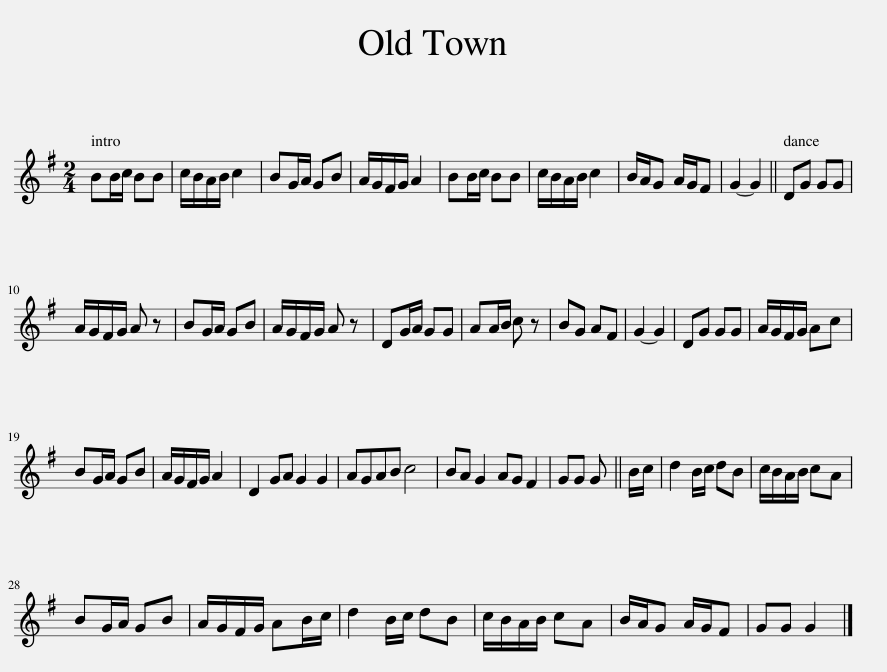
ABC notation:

X:1
L:1/8
M:2/4
I:linebreak $
K:G
V:1 treble
V:1
 BB/c/ BB | c/B/A/B/ c2 | BG/A/ GB | A/G/F/G/ A2 | BB/c/ BB | %5
 c/B/A/B/ c2 | B/A/G A/G/F | G2- G2 || DG GG |$ A/G/F/G/ A z | %10
 BG/A/ GB | A/G/F/G/ A z | DG/A/ GG | AA/B/ c z | BG AF | %15
 G2- G2 | DG GG | A/G/F/G/ Ac |$ BG/A/ GB | A/G/F/G/ A2 | %20
 D2 GA G2 G2 | AGAB c4 | BA G2 AG F2 | GG G || B/c/ | %25
 d2 B/c/ dB | c/B/A/B/ cA |$ BG/A/ GB | A/G/F/G/ AB/c/ | d2 B/c/ dB | %30
 c/B/A/B/ cA | B/A/G A/G/F | GG G2 |] %33
